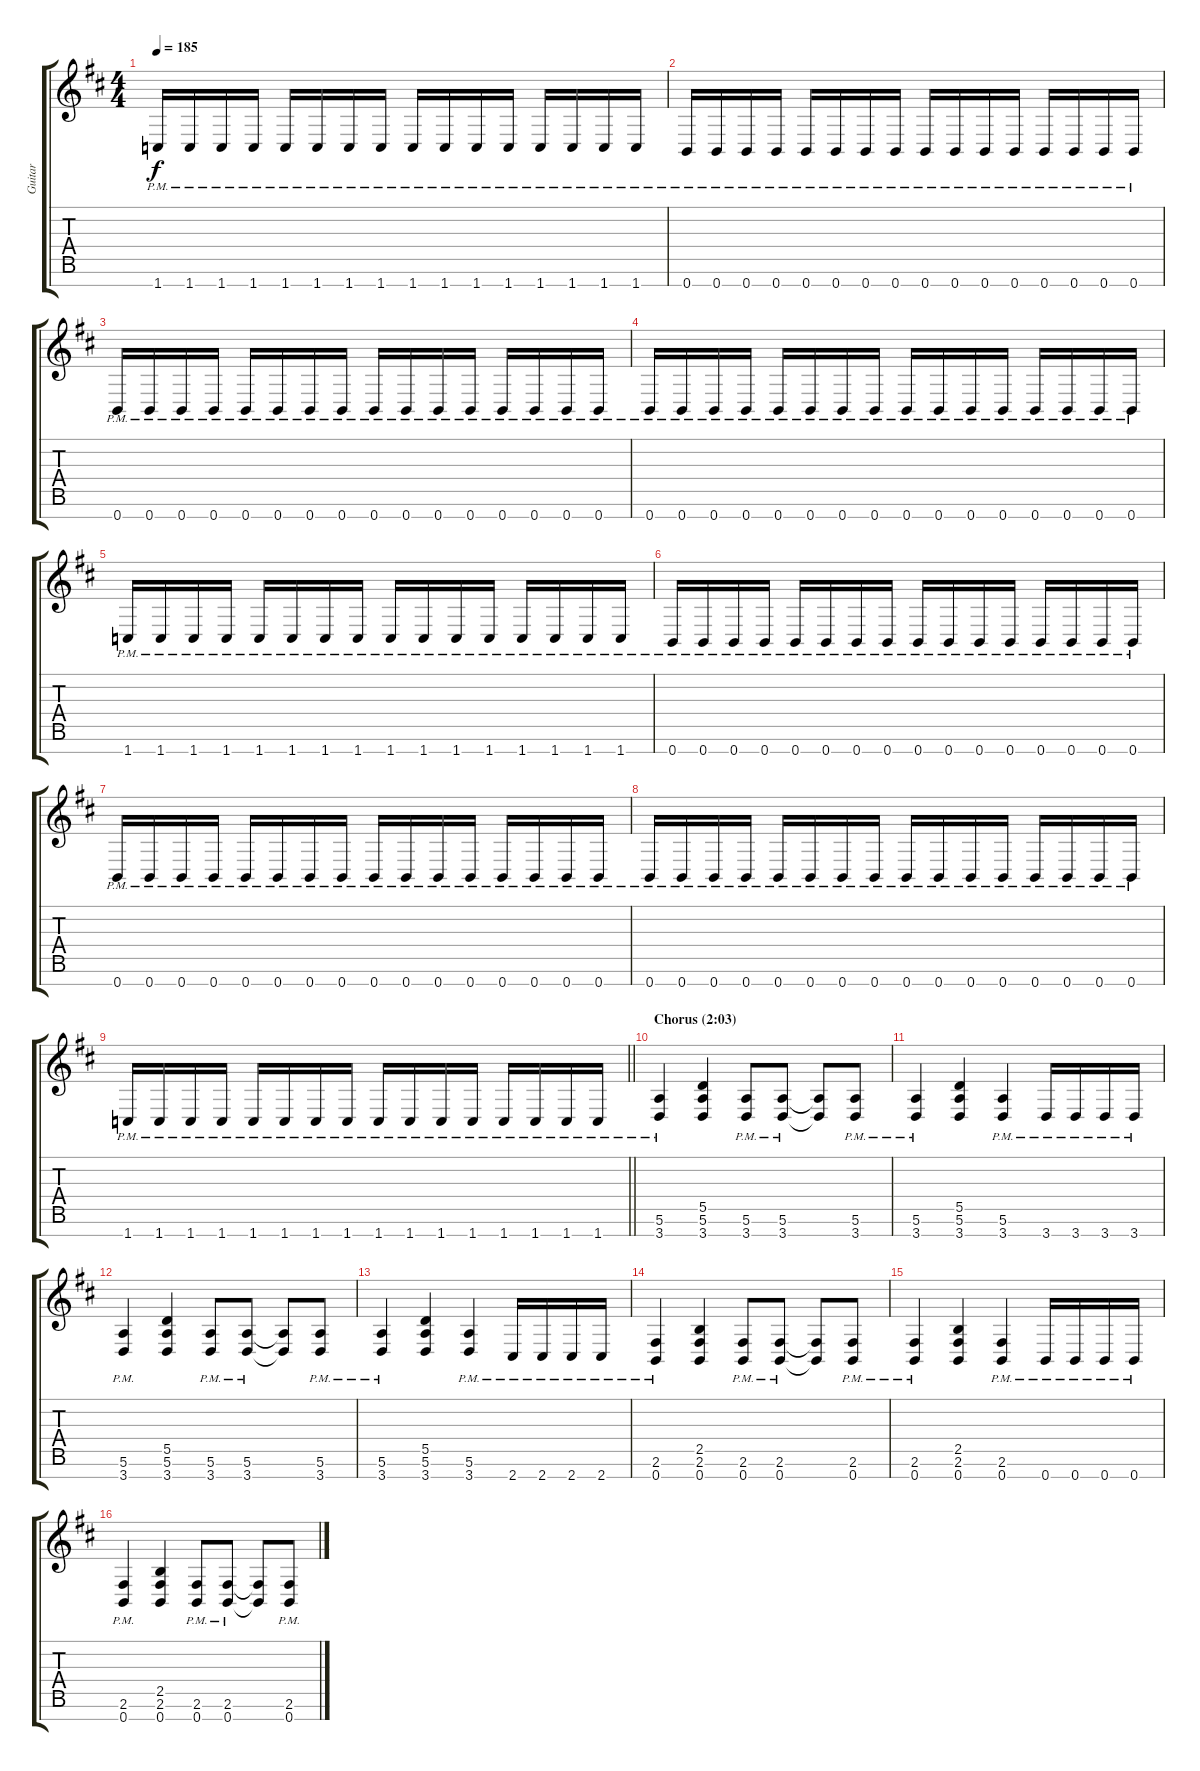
\track ("Guitar" "Guitar") {instrument distortionguitar}
\staff {score tabs}
\tuning (E4 B3 G3 D3 A2 E2 B1) {hide}
\ts (4 4)
\tempo 185
\clef g2
\ks bminor
1.7{pm}.16{dy f} 1.7{pm}.16 1.7{pm}.16 1.7{pm}.16 1.7{pm}.16 1.7{pm}.16 1.7{pm}.16 1.7{pm}.16 1.7{pm}.16 1.7{pm}.16 1.7{pm}.16 1.7{pm}.16 1.7{pm}.16 1.7{pm}.16 1.7{pm}.16 1.7{pm}.16 |
0.7{pm}.16 0.7{pm}.16 0.7{pm}.16 0.7{pm}.16 0.7{pm}.16 0.7{pm}.16 0.7{pm}.16 0.7{pm}.16 0.7{pm}.16 0.7{pm}.16 0.7{pm}.16 0.7{pm}.16 0.7{pm}.16 0.7{pm}.16 0.7{pm}.16 0.7{pm}.16 |
0.7{pm}.16 0.7{pm}.16 0.7{pm}.16 0.7{pm}.16 0.7{pm}.16 0.7{pm}.16 0.7{pm}.16 0.7{pm}.16 0.7{pm}.16 0.7{pm}.16 0.7{pm}.16 0.7{pm}.16 0.7{pm}.16 0.7{pm}.16 0.7{pm}.16 0.7{pm}.16 |
0.7{pm}.16 0.7{pm}.16 0.7{pm}.16 0.7{pm}.16 0.7{pm}.16 0.7{pm}.16 0.7{pm}.16 0.7{pm}.16 0.7{pm}.16 0.7{pm}.16 0.7{pm}.16 0.7{pm}.16 0.7{pm}.16 0.7{pm}.16 0.7{pm}.16 0.7{pm}.16 |
1.7{pm}.16 1.7{pm}.16 1.7{pm}.16 1.7{pm}.16 1.7{pm}.16 1.7{pm}.16 1.7{pm}.16 1.7{pm}.16 1.7{pm}.16 1.7{pm}.16 1.7{pm}.16 1.7{pm}.16 1.7{pm}.16 1.7{pm}.16 1.7{pm}.16 1.7{pm}.16 |
0.7{pm}.16 0.7{pm}.16 0.7{pm}.16 0.7{pm}.16 0.7{pm}.16 0.7{pm}.16 0.7{pm}.16 0.7{pm}.16 0.7{pm}.16 0.7{pm}.16 0.7{pm}.16 0.7{pm}.16 0.7{pm}.16 0.7{pm}.16 0.7{pm}.16 0.7{pm}.16 |
0.7{pm}.16 0.7{pm}.16 0.7{pm}.16 0.7{pm}.16 0.7{pm}.16 0.7{pm}.16 0.7{pm}.16 0.7{pm}.16 0.7{pm}.16 0.7{pm}.16 0.7{pm}.16 0.7{pm}.16 0.7{pm}.16 0.7{pm}.16 0.7{pm}.16 0.7{pm}.16 |
0.7{pm}.16 0.7{pm}.16 0.7{pm}.16 0.7{pm}.16 0.7{pm}.16 0.7{pm}.16 0.7{pm}.16 0.7{pm}.16 0.7{pm}.16 0.7{pm}.16 0.7{pm}.16 0.7{pm}.16 0.7{pm}.16 0.7{pm}.16 0.7{pm}.16 0.7{pm}.16 |
\barLineRight lightlight
1.7{pm}.16 1.7{pm}.16 1.7{pm}.16 1.7{pm}.16 1.7{pm}.16 1.7{pm}.16 1.7{pm}.16 1.7{pm}.16 1.7{pm}.16 1.7{pm}.16 1.7{pm}.16 1.7{pm}.16 1.7{pm}.16 1.7{pm}.16 1.7{pm}.16 1.7{pm}.16 |
\section ("" "Chorus (2:03)")
(5.6{pm} 3.7{pm}).4 (5.5 5.6 3.7).4 (5.6{pm} 3.7{pm}).8 (5.6{pm} 3.7{pm}).8 (5.6{t} 3.7{t}).8 (5.6{pm} 3.7{pm}).8 |
(5.6{pm} 3.7{pm}).4 (5.5 5.6 3.7).4 (5.6{pm} 3.7{pm}).4 3.7{pm}.16 3.7{pm}.16 3.7{pm}.16 3.7{pm}.16 |
(5.6{pm} 3.7{pm}).4 (5.5 5.6 3.7).4 (5.6{pm} 3.7{pm}).8 (5.6{pm} 3.7{pm}).8 (5.6{t} 3.7{t}).8 (5.6{pm} 3.7{pm}).8 |
(5.6{pm} 3.7{pm}).4 (5.5 5.6 3.7).4 (5.6{pm} 3.7{pm}).4 2.7{pm}.16 2.7{pm}.16 2.7{pm}.16 2.7{pm}.16 |
(2.6{pm} 0.7{pm}).4 (2.5 2.6 0.7).4 (2.6{pm} 0.7{pm}).8 (2.6{pm} 0.7{pm}).8 (2.6{t} 0.7{t}).8 (2.6{pm} 0.7{pm}).8 |
(2.6{pm} 0.7{pm}).4 (2.5 2.6 0.7).4 (2.6{pm} 0.7{pm}).4 0.7{pm}.16 0.7{pm}.16 0.7{pm}.16 0.7{pm}.16 |
(2.6{pm} 0.7{pm}).4 (2.5 2.6 0.7).4 (2.6{pm} 0.7{pm}).8 (2.6{pm} 0.7{pm}).8 (2.6{t} 0.7{t}).8 (2.6{pm} 0.7{pm}).8
